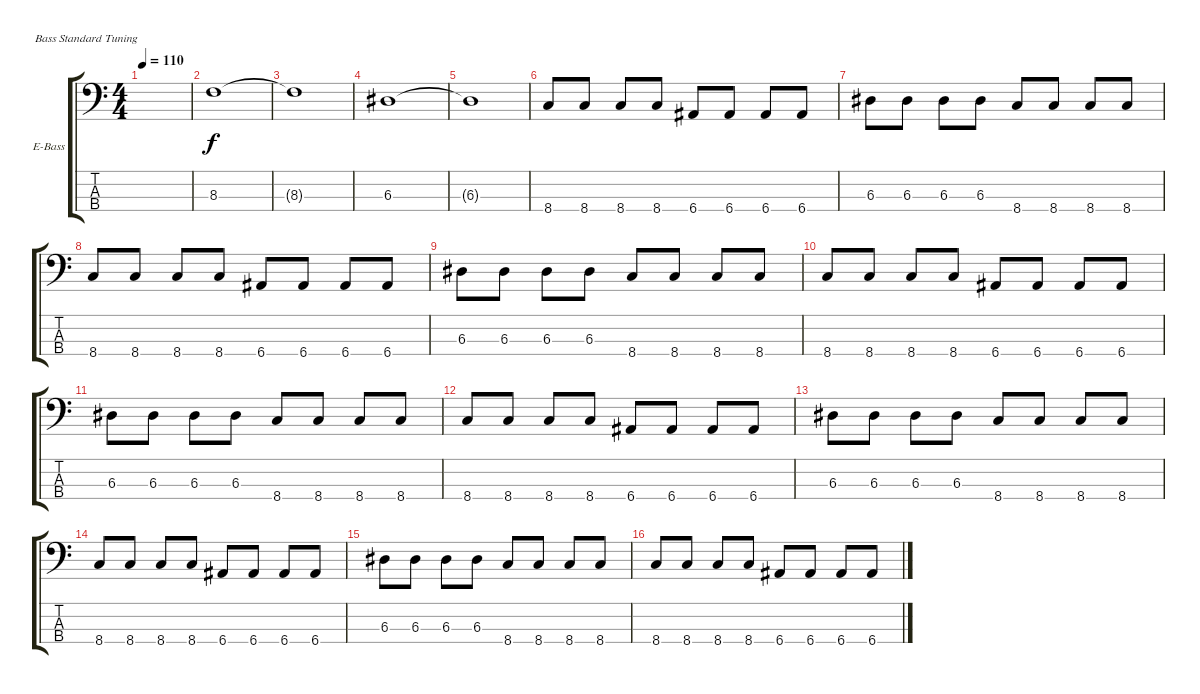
\defaultSystemsLayout 4
\bracketExtendMode groupsimilarinstruments
\firstSystemTrackNameOrientation horizontal
\otherSystemsTrackNameOrientation horizontal
\track ("Electric Bass" "E-Bass") {instrument electricbassfinger}
\staff {score tabs}
\tuning (G2 D2 A1 E1)
\ts (4 4)
\tempo 110
\clef f4
\scale
0.485477
\ks c
|
\scale
0.257261 8.3.1 |
\scale
0.257261 8.3{t}.1 |
\scale
0.333333 6.3.1 |
\scale
0.333333 6.3{t}.1 |
\scale
0.333333 8.4.8 8.4.8 8.4.8 8.4.8 6.4.8 6.4.8 6.4.8 6.4.8 |
\scale
0.333333 6.3.8 6.3.8 6.3.8 6.3.8 8.4.8 8.4.8 8.4.8 8.4.8 |
\scale
0.333333 8.4.8 8.4.8 8.4.8 8.4.8 6.4.8 6.4.8 6.4.8 6.4.8 |
\scale
0.333333 6.3.8 6.3.8 6.3.8 6.3.8 8.4.8 8.4.8 8.4.8 8.4.8 |
\scale
0.333333 8.4.8 8.4.8 8.4.8 8.4.8 6.4.8 6.4.8 6.4.8 6.4.8 |
\scale
0.333333 6.3.8 6.3.8 6.3.8 6.3.8 8.4.8 8.4.8 8.4.8 8.4.8 |
\scale
0.333333 8.4.8 8.4.8 8.4.8 8.4.8 6.4.8 6.4.8 6.4.8 6.4.8 |
\scale
0.333333 6.3.8 6.3.8 6.3.8 6.3.8 8.4.8 8.4.8 8.4.8 8.4.8 |
\scale
0.333333 8.4.8 8.4.8 8.4.8 8.4.8 6.4.8 6.4.8 6.4.8 6.4.8 |
\scale
0.333333 6.3.8 6.3.8 6.3.8 6.3.8 8.4.8 8.4.8 8.4.8 8.4.8 |
\scale
0.333333 8.4.8 8.4.8 8.4.8 8.4.8 6.4.8 6.4.8 6.4.8 6.4.8
